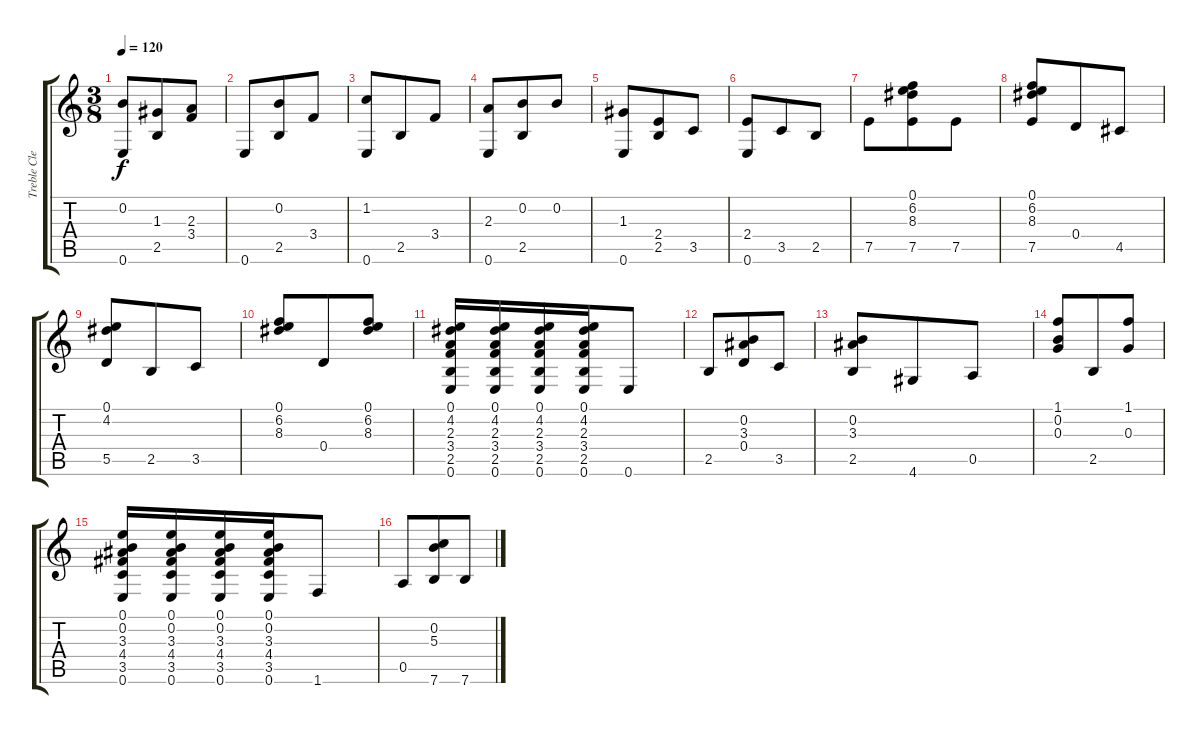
\track ("Treble Clef       " "Treble Cle") {instrument acousticguitarnylon}
\staff {score tabs}
\tuning (E4 B3 G3 D3 A2 E2) {hide}
\ts (3 8)
\tempo 120
\clef g2
\ks c
(0.2 0.6).8{dy f} (1.3 2.5).8 (2.3 3.4).8 |
0.6.8 (0.2 2.5).8 3.4.8 |
(1.2 0.6).8 2.5.8 3.4.8 |
(2.3 0.6).8 (0.2 2.5).8 0.2.8 |
(1.3 0.6).8 (2.4 2.5).8 3.5.8 |
(2.4 0.6).8 3.5.8 2.5.8 |
7.5.8 (0.1 6.2 8.3 7.5).8 7.5.8 |
(0.1 6.2 8.3 7.5).8 0.4.8 4.5.8 |
(0.1 4.2 5.5).8 2.5.8 3.5.8 |
(0.1 6.2 8.3).8 0.4.8 (0.1 6.2 8.3).8 |
(0.1 4.2 2.3 3.4 2.5 0.6).16 (0.1 4.2 2.3 3.4 2.5 0.6).16 (0.1 4.2 2.3 3.4 2.5 0.6).16 (0.1 4.2 2.3 3.4 2.5 0.6).16 0.6.8 |
2.5.8 (0.2 3.3 0.4).8 3.5.8 |
(0.2 3.3 2.5).8 4.6.8 0.5.8 |
(1.1 0.2 0.3).8 2.5.8 (1.1 0.3).8 |
(0.1 0.2 3.3 4.4 3.5 0.6).16 (0.1 0.2 3.3 4.4 3.5 0.6).16 (0.1 0.2 3.3 4.4 3.5 0.6).16 (0.1 0.2 3.3 4.4 3.5 0.6).16 1.6.8 |
0.5.8 (0.2 5.3 7.6).8 7.6.8
